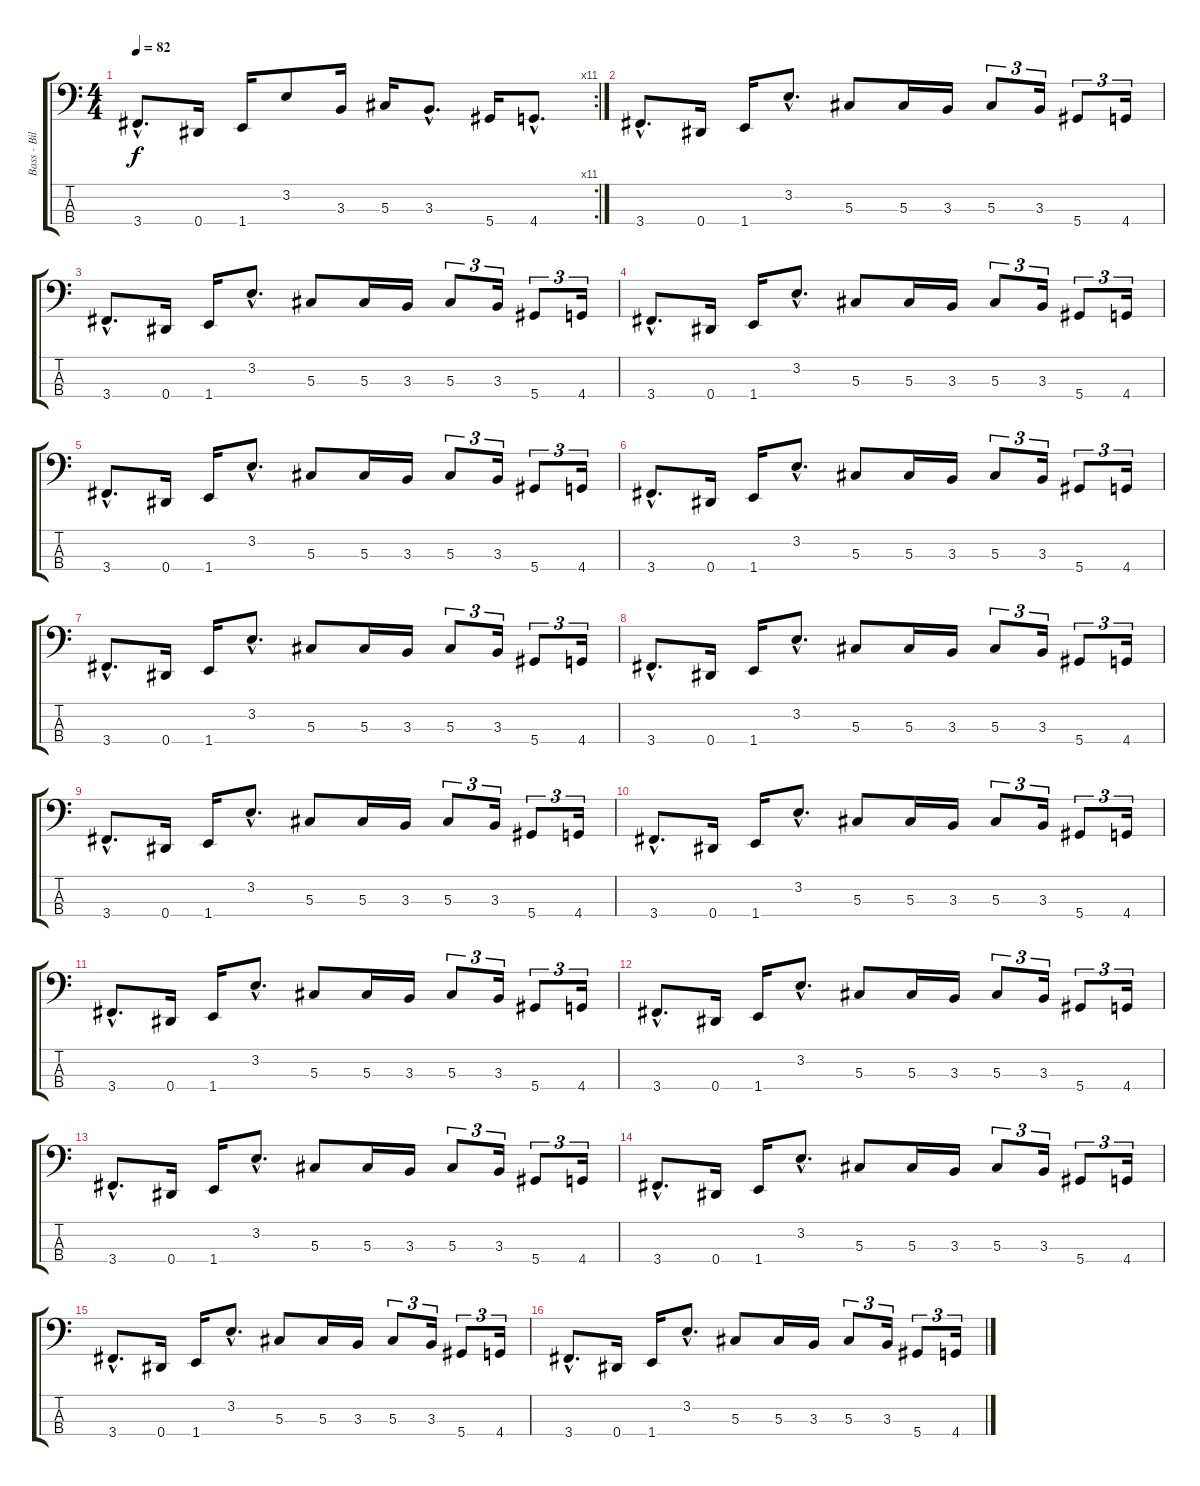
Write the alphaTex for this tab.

\track ("Bass - Billy" "Bass - Bil") {instrument electricbassfinger}
\staff {score tabs}
\tuning (Gb2 Db2 Ab1 Eb1) {hide}
\rc 11
\ts (4 4)
\tempo 82
\clef f4
\ks c
3.4{hac}.8{d dy f} 0.4.16 1.4.16 3.2.8 3.3.16 5.3.16 3.3{hac}.8{d} 5.4.16 4.4{hac}.8{d} |
3.4{hac}.8{d} 0.4.16 1.4.16 3.2{hac}.8{d} 5.3.8 5.3.16 3.3.16 5.3.8{tu (3 2)} 3.3.16{tu (3 2)} 5.4.8{tu (3 2)} 4.4.16{tu (3 2)} |
3.4{hac}.8{d} 0.4.16 1.4.16 3.2{hac}.8{d} 5.3.8 5.3.16 3.3.16 5.3.8{tu (3 2)} 3.3.16{tu (3 2)} 5.4.8{tu (3 2)} 4.4.16{tu (3 2)} |
3.4{hac}.8{d} 0.4.16 1.4.16 3.2{hac}.8{d} 5.3.8 5.3.16 3.3.16 5.3.8{tu (3 2)} 3.3.16{tu (3 2)} 5.4.8{tu (3 2)} 4.4.16{tu (3 2)} |
3.4{hac}.8{d} 0.4.16 1.4.16 3.2{hac}.8{d} 5.3.8 5.3.16 3.3.16 5.3.8{tu (3 2)} 3.3.16{tu (3 2)} 5.4.8{tu (3 2)} 4.4.16{tu (3 2)} |
3.4{hac}.8{d} 0.4.16 1.4.16 3.2{hac}.8{d} 5.3.8 5.3.16 3.3.16 5.3.8{tu (3 2)} 3.3.16{tu (3 2)} 5.4.8{tu (3 2)} 4.4.16{tu (3 2)} |
3.4{hac}.8{d} 0.4.16 1.4.16 3.2{hac}.8{d} 5.3.8 5.3.16 3.3.16 5.3.8{tu (3 2)} 3.3.16{tu (3 2)} 5.4.8{tu (3 2)} 4.4.16{tu (3 2)} |
3.4{hac}.8{d} 0.4.16 1.4.16 3.2{hac}.8{d} 5.3.8 5.3.16 3.3.16 5.3.8{tu (3 2)} 3.3.16{tu (3 2)} 5.4.8{tu (3 2)} 4.4.16{tu (3 2)} |
3.4{hac}.8{d} 0.4.16 1.4.16 3.2{hac}.8{d} 5.3.8 5.3.16 3.3.16 5.3.8{tu (3 2)} 3.3.16{tu (3 2)} 5.4.8{tu (3 2)} 4.4.16{tu (3 2)} |
3.4{hac}.8{d} 0.4.16 1.4.16 3.2{hac}.8{d} 5.3.8 5.3.16 3.3.16 5.3.8{tu (3 2)} 3.3.16{tu (3 2)} 5.4.8{tu (3 2)} 4.4.16{tu (3 2)} |
3.4{hac}.8{d} 0.4.16 1.4.16 3.2{hac}.8{d} 5.3.8 5.3.16 3.3.16 5.3.8{tu (3 2)} 3.3.16{tu (3 2)} 5.4.8{tu (3 2)} 4.4.16{tu (3 2)} |
3.4{hac}.8{d} 0.4.16 1.4.16 3.2{hac}.8{d} 5.3.8 5.3.16 3.3.16 5.3.8{tu (3 2)} 3.3.16{tu (3 2)} 5.4.8{tu (3 2)} 4.4.16{tu (3 2)} |
3.4{hac}.8{d} 0.4.16 1.4.16 3.2{hac}.8{d} 5.3.8 5.3.16 3.3.16 5.3.8{tu (3 2)} 3.3.16{tu (3 2)} 5.4.8{tu (3 2)} 4.4.16{tu (3 2)} |
3.4{hac}.8{d} 0.4.16 1.4.16 3.2{hac}.8{d} 5.3.8 5.3.16 3.3.16 5.3.8{tu (3 2)} 3.3.16{tu (3 2)} 5.4.8{tu (3 2)} 4.4.16{tu (3 2)} |
3.4{hac}.8{d} 0.4.16 1.4.16 3.2{hac}.8{d} 5.3.8 5.3.16 3.3.16 5.3.8{tu (3 2)} 3.3.16{tu (3 2)} 5.4.8{tu (3 2)} 4.4.16{tu (3 2)} |
3.4{hac}.8{d} 0.4.16 1.4.16 3.2{hac}.8{d} 5.3.8 5.3.16 3.3.16 5.3.8{tu (3 2)} 3.3.16{tu (3 2)} 5.4.8{tu (3 2)} 4.4.16{tu (3 2)}
